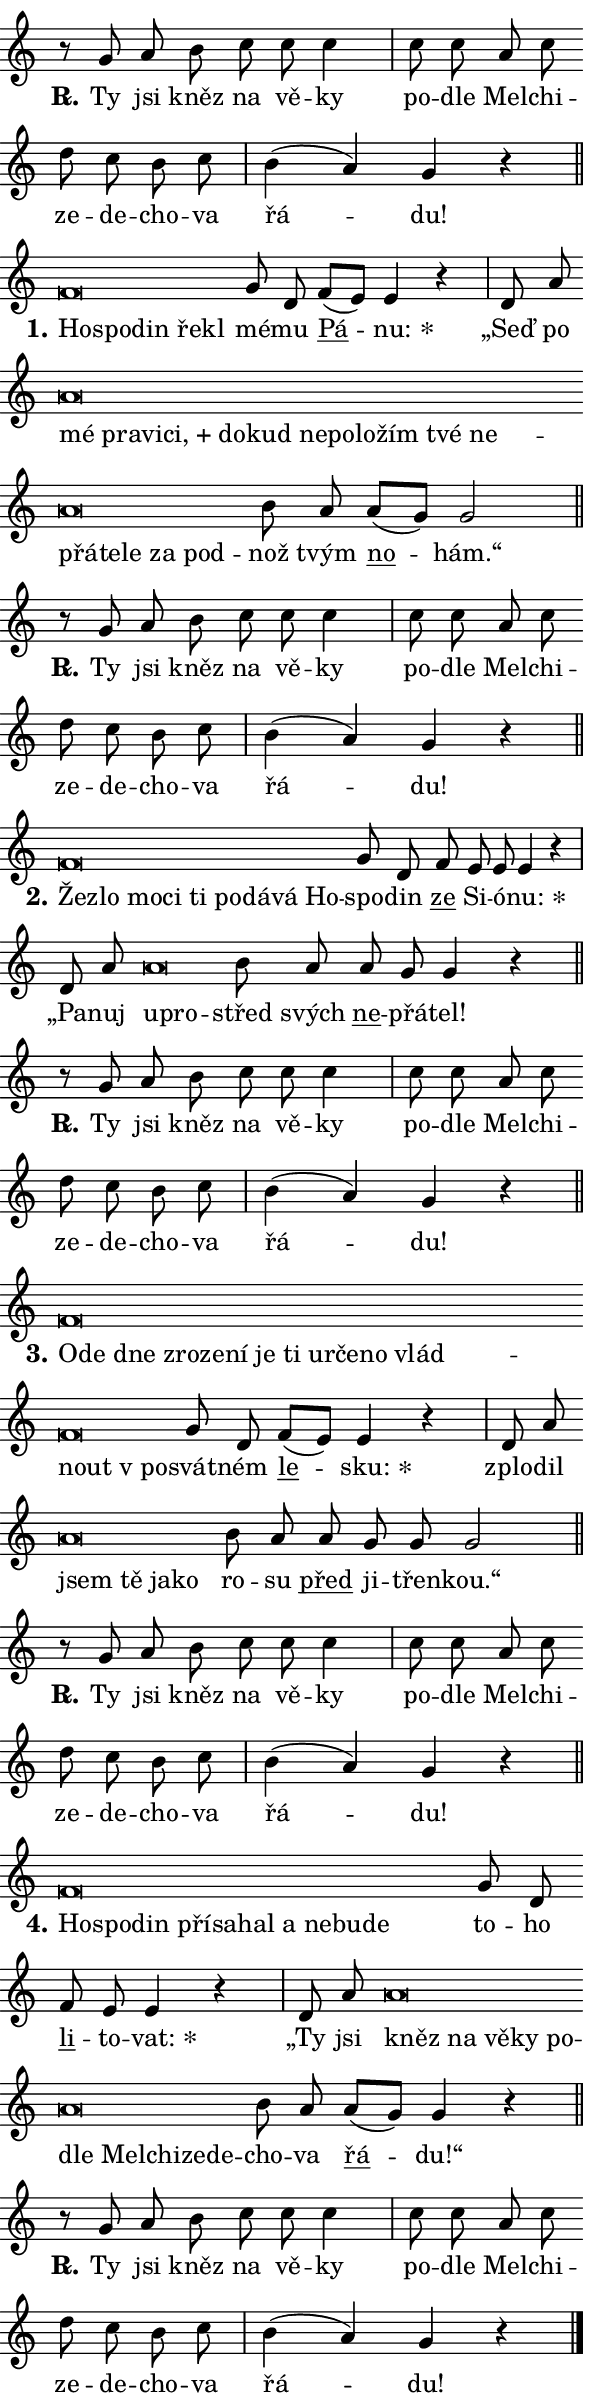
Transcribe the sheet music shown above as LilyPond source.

\version "2.24.0"
\header { tagline = "" }
\paper {
  indent = 0\cm
  top-margin = 0\cm
  right-margin = 0.13\cm % to fit lyric hyphens
  bottom-margin = 0\cm
  left-margin = 0\cm
  paper-width = 10\cm
  page-breaking = #ly:one-page-breaking
  system-system-spacing.basic-distance = #11
  score-system-spacing.basic-distance = #11
  ragged-last = ##f
}


%% Author: Thomas Morley
%% https://lists.gnu.org/archive/html/lilypond-user/2020-05/msg00002.html
#(define (line-position grob)
"Returns position of @var[grob} in current system:
   @code{'start}, if at first time-step
   @code{'end}, if at last time-step
   @code{'middle} otherwise
"
  (let* ((col (ly:item-get-column grob))
         (ln (ly:grob-object col 'left-neighbor))
         (rn (ly:grob-object col 'right-neighbor))
         (col-to-check-left (if (ly:grob? ln) ln col))
         (col-to-check-right (if (ly:grob? rn) rn col))
         (break-dir-left
           (and
             (ly:grob-property col-to-check-left 'non-musical #f)
             (ly:item-break-dir col-to-check-left)))
         (break-dir-right
           (and
             (ly:grob-property col-to-check-right 'non-musical #f)
             (ly:item-break-dir col-to-check-right))))
        (cond ((eqv? 1 break-dir-left) 'start)
              ((eqv? -1 break-dir-right) 'end)
              (else 'middle))))

#(define (tranparent-at-line-position vctor)
  (lambda (grob)
  "Relying on @code{line-position} select the relevant enry from @var{vctor}.
Used to determine transparency,"
    (case (line-position grob)
      ((end) (not (vector-ref vctor 0)))
      ((middle) (not (vector-ref vctor 1)))
      ((start) (not (vector-ref vctor 2))))))

noteHeadBreakVisibility =
#(define-music-function (break-visibility)(vector?)
"Makes @code{NoteHead}s transparent relying on @var{break-visibility}"
#{
  \override NoteHead.transparent =
    #(tranparent-at-line-position break-visibility)
#})

#(define delete-ledgers-for-transparent-note-heads
  (lambda (grob)
    "Reads whether a @code{NoteHead} is transparent.
If so this @code{NoteHead} is removed from @code{'note-heads} from
@var{grob}, which is supposed to be @code{LedgerLineSpanner}.
As a result ledgers are not printed for this @code{NoteHead}"
    (let* ((nhds-array (ly:grob-object grob 'note-heads))
           (nhds-list
             (if (ly:grob-array? nhds-array)
                 (ly:grob-array->list nhds-array)
                 '()))
           ;; Relies on the transparent-property being done before
           ;; Staff.LedgerLineSpanner.after-line-breaking is executed.
           ;; This is fragile ...
           (to-keep
             (remove
               (lambda (nhd)
                 (ly:grob-property nhd 'transparent #f))
               nhds-list)))
      ;; TODO find a better method to iterate over grob-arrays, similiar
      ;; to filter/remove etc for lists
      ;; For now rebuilt from scratch
      (set! (ly:grob-object grob 'note-heads)  '())
      (for-each
        (lambda (nhd)
          (ly:pointer-group-interface::add-grob grob 'note-heads nhd))
        to-keep))))

squashNotes = {
  \override NoteHead.X-extent = #'(-0.2 . 0.2)
  \override NoteHead.Y-extent = #'(-0.75 . 0)
  \override NoteHead.stencil =
    #(lambda (grob)
       (let ((pos (ly:grob-property grob 'staff-position)))
         (begin
           (if (< pos -7) (display "ERROR: Lower brevis then expected\n") (display ""))
           (if (<= pos -6) ly:text-interface::print ly:note-head::print))))
}
unSquashNotes = {
  \revert NoteHead.X-extent
  \revert NoteHead.Y-extent
  \revert NoteHead.stencil
}

hideNotes = \noteHeadBreakVisibility #begin-of-line-visible
unHideNotes = \noteHeadBreakVisibility #all-visible

% work-around for resetting accidentals
% https://lilypond.org/doc/v2.23/Documentation/notation/displaying-rhythms#unmetered-music
cadenzaMeasure = {
  \cadenzaOff
  \partial 1024 s1024
  \cadenzaOn
}

#(define-markup-command (accent layout props text) (markup?)
  "Underline accented syllable"
  (interpret-markup layout props
    #{\markup \override #'(offset . 4.3) \underline { #text }#}))

responsum = \markup \concat {
  "R" \hspace #-1.05 \path #0.1 #'((moveto 0 0.07) (lineto 0.9 0.8)) \hspace #0.05 "."
}

spaceSize = #0.6828661417322834 % exact space size for TeX Gyre Schola

\layout {
  \context {
    \Staff
    \remove "Time_signature_engraver"
    \override LedgerLineSpanner.after-line-breaking = #delete-ledgers-for-transparent-note-heads
  }
  \context {
    \Lyrics {
      \override LyricSpace.minimum-distance = \spaceSize
      \override LyricText.font-name = #"TeX Gyre Schola"
      \override LyricText.font-size = 1
      \override StanzaNumber.font-name = #"TeX Gyre Schola Bold"
      \override StanzaNumber.font-size = 1
    }
  }
  \context {
    \Score 
    \override NoteHead.text =
      #(lambda (grob) 
        (let ((pos (ly:grob-property grob 'staff-position)))
          #{\markup {
            \combine
              \halign #-0.55 \raise #(if (= pos -6) 0 0.5) \override #'(thickness . 2) \draw-line #'(3.2 . 0)
              \musicglyph "noteheads.sM1"
          }#}))
  }
}

% magnetic-lyrics.ily
%
%   written by
%     Jean Abou Samra <jean@abou-samra.fr>
%     Werner Lemberg <wl@gnu.org>
%
%   adapted by
%     Jiri Hon <jiri.hon@gmail.com>
%
% Version 2022-Apr-15

% https://www.mail-archive.com/lilypond-user@gnu.org/msg149350.html

#(define (Left_hyphen_pointer_engraver context)
   "Collect syllable-hyphen-syllable occurrences in lyrics and store
them in properties.  This engraver only looks to the left.  For
example, if the lyrics input is @code{foo -- bar}, it does the
following.

@itemize @bullet
@item
Set the @code{text} property of the @code{LyricHyphen} grob between
@q{foo} and @q{bar} to @code{foo}.

@item
Set the @code{left-hyphen} property of the @code{LyricText} grob with
text @q{foo} to the @code{LyricHyphen} grob between @q{foo} and
@q{bar}.
@end itemize

Use this auxiliary engraver in combination with the
@code{lyric-@/text::@/apply-@/magnetic-@/offset!} hook."
   (let ((hyphen #f)
         (text #f))
     (make-engraver
      (acknowledgers
       ((lyric-syllable-interface engraver grob source-engraver)
        (set! text grob)))
      (end-acknowledgers
       ((lyric-hyphen-interface engraver grob source-engraver)
        ;(when (not (grob::has-interface grob 'lyric-space-interface))
          (set! hyphen grob)));)
      ((stop-translation-timestep engraver)
       (when (and text hyphen)
         (ly:grob-set-object! text 'left-hyphen hyphen))
       (set! text #f)
       (set! hyphen #f)))))

#(define (lyric-text::apply-magnetic-offset! grob)
   "If the space between two syllables is less than the value in
property @code{LyricText@/.details@/.squash-threshold}, move the right
syllable to the left so that it gets concatenated with the left
syllable.

Use this function as a hook for
@code{LyricText@/.after-@/line-@/breaking} if the
@code{Left_@/hyphen_@/pointer_@/engraver} is active."
   (let ((hyphen (ly:grob-object grob 'left-hyphen #f)))
     (when hyphen
       (let ((left-text (ly:spanner-bound hyphen LEFT)))
         (when (grob::has-interface left-text 'lyric-syllable-interface)
           (let* ((common (ly:grob-common-refpoint grob left-text X))
                  (this-x-ext (ly:grob-extent grob common X))
                  (left-x-ext
                   (begin
                     ;; Trigger magnetism for left-text.
                     (ly:grob-property left-text 'after-line-breaking)
                     (ly:grob-extent left-text common X)))
                  ;; `delta` is the gap width between two syllables.
                  (delta (- (interval-start this-x-ext)
                            (interval-end left-x-ext)))
                  (details (ly:grob-property grob 'details))
                  (threshold (assoc-get 'squash-threshold details 0.2)))
             (when (< delta threshold)
               (let* (;; We have to manipulate the input text so that
                      ;; ligatures crossing syllable boundaries are not
                      ;; disabled.  For languages based on the Latin
                      ;; script this is essentially a beautification.
                      ;; However, for non-Western scripts it can be a
                      ;; necessity.
                      (lt (ly:grob-property left-text 'text))
                      (rt (ly:grob-property grob 'text))
                      (is-space (grob::has-interface hyphen 'lyric-space-interface))
                      (space (if is-space " " ""))
                      (extra-delta (if is-space spaceSize 0))
                      ;; Append new syllable.
                      (ltrt-space (if (and (string? lt) (string? rt))
                                (string-append lt space rt)
                                (make-concat-markup (list lt space rt))))
                      ;; Right-align `ltrt` to the right side.
                      (ltrt-space-markup (grob-interpret-markup
                               grob
                               (make-translate-markup
                                (cons (interval-length this-x-ext) 0)
                                (make-right-align-markup ltrt-space)))))
                 (begin
                   ;; Don't print `left-text`.
                   (ly:grob-set-property! left-text 'stencil #f)
                   ;; Set text and stencil (which holds all collected
                   ;; syllables so far) and shift it to the left.
                   (ly:grob-set-property! grob 'text ltrt-space)
                   (ly:grob-set-property! grob 'stencil ltrt-space-markup)
                   (ly:grob-translate-axis! grob (- (- delta extra-delta)) X))))))))))


#(define (lyric-hyphen::displace-bounds-first grob)
   ;; Make very sure this callback isn't triggered too early.
   (let ((left (ly:spanner-bound grob LEFT))
         (right (ly:spanner-bound grob RIGHT)))
     (ly:grob-property left 'after-line-breaking)
     (ly:grob-property right 'after-line-breaking)
     (ly:lyric-hyphen::print grob)))

squashThreshold = #0.4

\layout {
  \context {
    \Lyrics
    \consists #Left_hyphen_pointer_engraver
    \override LyricText.after-line-breaking =
      #lyric-text::apply-magnetic-offset!
    \override LyricHyphen.stencil = #lyric-hyphen::displace-bounds-first
    \override LyricText.details.squash-threshold = \squashThreshold
    \override LyricHyphen.minimum-distance = 0
    \override LyricHyphen.minimum-length = \squashThreshold
  }
}

squashText = \override LyricText.details.squash-threshold = 9999
unSquashText = \override LyricText.details.squash-threshold = \squashThreshold

leftText = \override LyricText.self-alignment-X = #LEFT
unLeftText = \revert LyricText.self-alignment-X

starOffset = #(lambda (grob) 
                (let ((x_offset (ly:self-alignment-interface::aligned-on-x-parent grob)))
                  (if (= x_offset 0) 0 (+ x_offset 1.2))))

star = #(define-music-function (syllable)(string?)
"Append star separator at the end of a syllable"
#{
  \once \override LyricText.X-offset = #starOffset
  \lyricmode { \markup {
    #syllable
    \override #'((font-name . "TeX Gyre Schola Bold")) \hspace #0.2 \lower #0.65 \larger "*"
  } }
#})

starAccent = #(define-music-function (syllable)(string?)
"Append star separator at the end of a syllable and make accent"
#{
  \once \override LyricText.X-offset = #starOffset
  \lyricmode { \markup {
    \accent #syllable
    \override #'((font-name . "TeX Gyre Schola Bold")) \hspace #0.2 \lower #0.65 \larger "*"
  } }
#})

breath = #(define-music-function (syllable)(string?)
"Append breathing indicator at the end of a syllable"
#{
  \lyricmode { \markup { #syllable "+" } }
#})

optionalBreath = #(define-music-function (syllable)(string?)
"Append optional breathing indicator at the end of a syllable"
#{
  \lyricmode { \markup { #syllable "(+)" } }
#})


\score {
    <<
        \new Voice = "melody" { \cadenzaOn \key c \major \relative { r8 g' a b c c c4 \cadenzaMeasure \bar "|" c8 c a c \bar "" d c b c \cadenzaMeasure \bar "|" b4( a) g r \cadenzaMeasure \bar "||" \break } }
        \new Lyrics \lyricsto "melody" { \lyricmode { \set stanza = \responsum
Ty jsi kněz na vě -- ky po -- dle Mel -- chi -- ze -- de -- cho -- va řá -- du! } }
    >>
    \layout {}
}

\score {
    <<
        \new Voice = "melody" { \cadenzaOn \key c \major \relative { \squashNotes f'\breve*1/16 \hideNotes \breve*1/16 \bar "" \breve*1/16 \bar "" \breve*1/16 \breve*1/16 \bar "" \unHideNotes \unSquashNotes g8 d \bar "" f[( e)] e4 r \cadenzaMeasure \bar "|" d8 a' \bar "" \squashNotes a\breve*1/16 \hideNotes \breve*1/16 \bar "" \breve*1/16 \bar "" \breve*1/16 \bar "" \breve*1/16 \bar "" \breve*1/16 \bar "" \breve*1/16 \bar "" \breve*1/16 \bar "" \breve*1/16 \bar "" \breve*1/16 \bar "" \breve*1/16 \bar "" \breve*1/16 \bar "" \breve*1/16 \bar "" \breve*1/16 \bar "" \breve*1/16 \bar "" \breve*1/16 \breve*1/16 \bar "" \unHideNotes \unSquashNotes b8 a \bar "" a[( g)] g2 \cadenzaMeasure \bar "||" \break } }
        \new Lyrics \lyricsto "melody" { \lyricmode { \set stanza = "1."
\leftText Ho -- \squashText spo -- din ře -- kl \unLeftText \unSquashText mé -- mu \markup \accent Pá -- \star nu: „Seď po \leftText mé \squashText pra -- vi -- \breath "ci," do -- kud ne -- po -- lo -- žím tvé ne -- přá -- te -- le za pod -- \unLeftText \unSquashText nož tvým \markup \accent no -- hám.“ } }
    >>
    \layout {}
}

\score {
    <<
        \new Voice = "melody" { \cadenzaOn \key c \major \relative { r8 g' a b c c c4 \cadenzaMeasure \bar "|" c8 c a c \bar "" d c b c \cadenzaMeasure \bar "|" b4( a) g r \cadenzaMeasure \bar "||" \break } }
        \new Lyrics \lyricsto "melody" { \lyricmode { \set stanza = \responsum
Ty jsi kněz na vě -- ky po -- dle Mel -- chi -- ze -- de -- cho -- va řá -- du! } }
    >>
    \layout {}
}

\score {
    <<
        \new Voice = "melody" { \cadenzaOn \key c \major \relative { \squashNotes f'\breve*1/16 \hideNotes \breve*1/16 \bar "" \breve*1/16 \bar "" \breve*1/16 \bar "" \breve*1/16 \bar "" \breve*1/16 \bar "" \breve*1/16 \bar "" \breve*1/16 \breve*1/16 \bar "" \unHideNotes \unSquashNotes g8 d \bar "" f e e e4 r \cadenzaMeasure \bar "|" d8 a' \bar "" \squashNotes a\breve*1/16 \hideNotes \breve*1/16 \bar "" \unHideNotes \unSquashNotes b8 a \bar "" a g g4 r \cadenzaMeasure \bar "||" \break } }
        \new Lyrics \lyricsto "melody" { \lyricmode { \set stanza = "2."
\leftText Žez -- \squashText lo mo -- ci ti po -- dá -- vá Ho -- \unLeftText \unSquashText spo -- din \markup \accent ze Si -- ó -- \star nu: „Pa -- nuj \leftText u -- \squashText pro -- \unLeftText \unSquashText střed svých \markup \accent ne -- přá -- tel! } }
    >>
    \layout {}
}

\score {
    <<
        \new Voice = "melody" { \cadenzaOn \key c \major \relative { r8 g' a b c c c4 \cadenzaMeasure \bar "|" c8 c a c \bar "" d c b c \cadenzaMeasure \bar "|" b4( a) g r \cadenzaMeasure \bar "||" \break } }
        \new Lyrics \lyricsto "melody" { \lyricmode { \set stanza = \responsum
Ty jsi kněz na vě -- ky po -- dle Mel -- chi -- ze -- de -- cho -- va řá -- du! } }
    >>
    \layout {}
}

\score {
    <<
        \new Voice = "melody" { \cadenzaOn \key c \major \relative { \squashNotes f'\breve*1/16 \hideNotes \breve*1/16 \bar "" \breve*1/16 \bar "" \breve*1/16 \bar "" \breve*1/16 \bar "" \breve*1/16 \bar "" \breve*1/16 \bar "" \breve*1/16 \bar "" \breve*1/16 \bar "" \breve*1/16 \bar "" \breve*1/16 \bar "" \breve*1/16 \bar "" \breve*1/16 \breve*1/16 \bar "" \unHideNotes \unSquashNotes g8 d \bar "" f[( e)] e4 r \cadenzaMeasure \bar "|" d8 a' \bar "" \squashNotes a\breve*1/16 \hideNotes \breve*1/16 \bar "" \breve*1/16 \breve*1/16 \bar "" \unHideNotes \unSquashNotes b8 a \bar "" a g g g2 \cadenzaMeasure \bar "||" \break } }
        \new Lyrics \lyricsto "melody" { \lyricmode { \set stanza = "3."
\leftText O -- \squashText de dne zro -- ze -- ní je ti ur -- če -- no vlád -- nout "v po" -- \unLeftText \unSquashText svát -- ném \markup \accent le -- \star sku: zplo -- dil \leftText jsem \squashText tě ja -- ko \unLeftText \unSquashText ro -- su \markup \accent před ji -- třen -- kou.“ } }
    >>
    \layout {}
}

\score {
    <<
        \new Voice = "melody" { \cadenzaOn \key c \major \relative { r8 g' a b c c c4 \cadenzaMeasure \bar "|" c8 c a c \bar "" d c b c \cadenzaMeasure \bar "|" b4( a) g r \cadenzaMeasure \bar "||" \break } }
        \new Lyrics \lyricsto "melody" { \lyricmode { \set stanza = \responsum
Ty jsi kněz na vě -- ky po -- dle Mel -- chi -- ze -- de -- cho -- va řá -- du! } }
    >>
    \layout {}
}

\score {
    <<
        \new Voice = "melody" { \cadenzaOn \key c \major \relative { \squashNotes f'\breve*1/16 \hideNotes \breve*1/16 \bar "" \breve*1/16 \bar "" \breve*1/16 \bar "" \breve*1/16 \bar "" \breve*1/16 \bar "" \breve*1/16 \bar "" \breve*1/16 \bar "" \breve*1/16 \breve*1/16 \bar "" \unHideNotes \unSquashNotes g8 d \bar "" f e e4 r \cadenzaMeasure \bar "|" d8 a' \bar "" \squashNotes a\breve*1/16 \hideNotes \breve*1/16 \bar "" \breve*1/16 \bar "" \breve*1/16 \bar "" \breve*1/16 \bar "" \breve*1/16 \bar "" \breve*1/16 \bar "" \breve*1/16 \bar "" \breve*1/16 \breve*1/16 \bar "" \unHideNotes \unSquashNotes b8 a \bar "" a[( g)] g4 r \cadenzaMeasure \bar "||" \break } }
        \new Lyrics \lyricsto "melody" { \lyricmode { \set stanza = "4."
\leftText Ho -- \squashText spo -- din pří -- sa -- hal a ne -- bu -- de \unLeftText \unSquashText to -- ho \markup \accent li -- to -- \star vat: „Ty jsi \leftText kněz \squashText na vě -- ky po -- dle Mel -- chi -- ze -- de -- \unLeftText \unSquashText cho -- va \markup \accent řá -- du!“ } }
    >>
    \layout {}
}

\score {
    <<
        \new Voice = "melody" { \cadenzaOn \key c \major \relative { r8 g' a b c c c4 \cadenzaMeasure \bar "|" c8 c a c \bar "" d c b c \cadenzaMeasure \bar "|" b4( a) g r \cadenzaMeasure \bar "||" \break } \bar "|." }
        \new Lyrics \lyricsto "melody" { \lyricmode { \set stanza = \responsum
Ty jsi kněz na vě -- ky po -- dle Mel -- chi -- ze -- de -- cho -- va řá -- du! } }
    >>
    \layout {}
}
